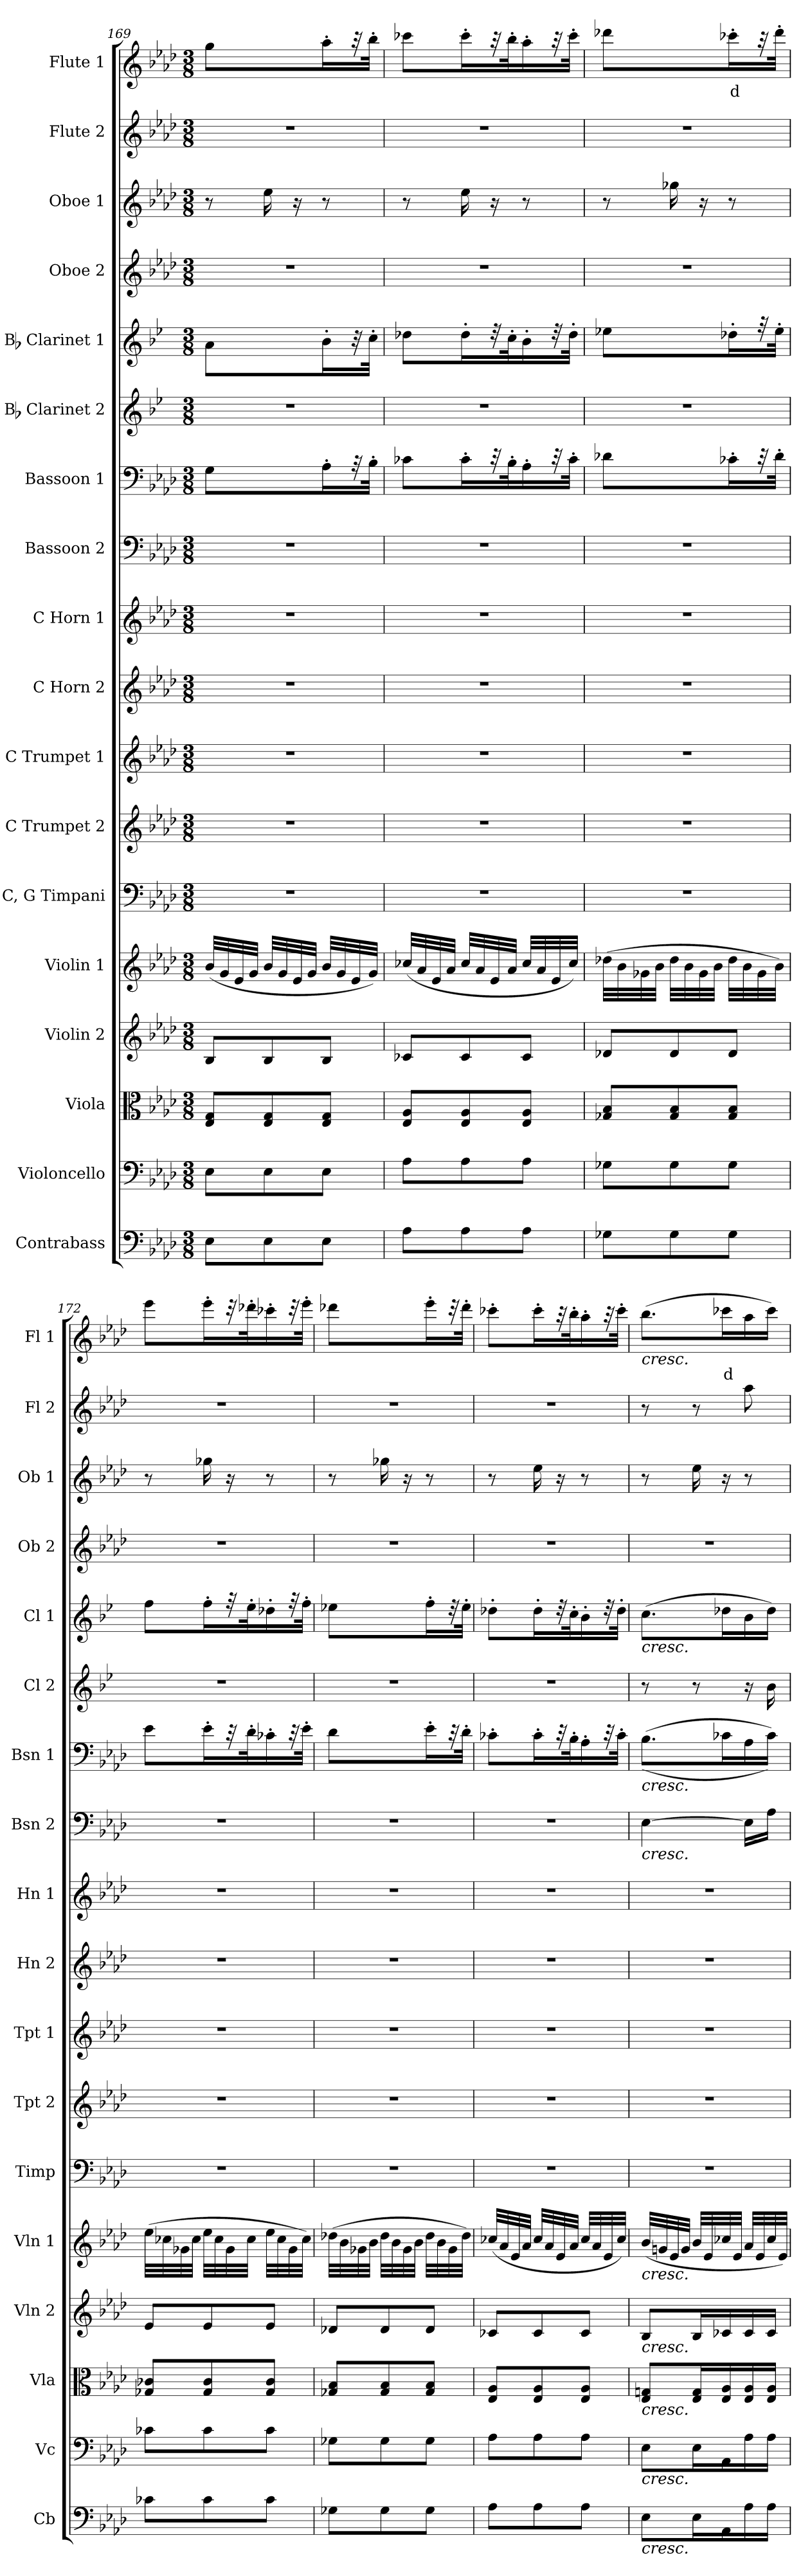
**kern	**kern	**kern	**kern	**kern	**kern	**kern	**kern	**kern	**kern	**kern	**kern	**kern	**kern	**kern	**kern	**kern	**kern	**text
*part18	*part17	*part16	*part15	*part14	*part13	*part12	*part11	*part10	*part9	*part8	*part7	*part6	*part5	*part4	*part3	*part2	*part1	*part1
*staff18	*staff17	*staff16	*staff15	*staff14	*staff13	*staff12	*staff11	*staff10	*staff9	*staff8	*staff7	*staff6	*staff5	*staff4	*staff3	*staff2	*staff1	*staff1
*I"Contrabass	*I"Violoncello	*I"Viola	*I"Violin 2	*I"Violin 1	*I"C, G Timpani	*I"C Trumpet 2	*I"C Trumpet 1	*I"C Horn 2	*I"C Horn 1	*I"Bassoon 2	*I"Bassoon 1	*I"Bb Clarinet 2	*I"Bb Clarinet 1	*I"Oboe 2	*I"Oboe 1	*I"Flute 2	*I"Flute 1	*
*I'Cb	*I'Vc	*I'Vla	*I'Vln 2	*I'Vln 1	*I'Timp	*I'Tpt 2	*I'Tpt 1	*I'Hn 2	*I'Hn 1	*I'Bsn 2	*I'Bsn 1	*I'Cl 2	*I'Cl 1	*I'Ob 2	*I'Ob 1	*I'Fl 2	*I'Fl 1	*
!!LO:PB:g=z
*clefF4	*clefF4	*clefC3	*clefG2	*clefG2	*clefF4	*clefG2	*clefG2	*clefG2	*clefG2	*clefF4	*clefF4	*clefG2	*clefG2	*clefG2	*clefG2	*clefG2	*clefG2	*
*ITrd7c12	*	*	*	*	*	*	*	*ITrd7c12	*ITrd7c12	*	*	*ITrd1c2	*ITrd1c2	*	*	*	*	*
*k[b-e-a-d-]	*k[b-e-a-d-]	*k[b-e-a-d-]	*k[b-e-a-d-]	*k[b-e-a-d-]	*k[b-e-a-d-]	*k[b-e-a-d-]	*k[b-e-a-d-]	*k[b-e-a-d-]	*k[b-e-a-d-]	*k[b-e-a-d-]	*k[b-e-a-d-]	*k[b-e-a-d-]	*k[b-e-a-d-]	*k[b-e-a-d-]	*k[b-e-a-d-]	*k[b-e-a-d-]	*k[b-e-a-d-]	*
*M3/8	*M3/8	*M3/8	*M3/8	*M3/8	*M3/8	*M3/8	*M3/8	*M3/8	*M3/8	*M3/8	*M3/8	*M3/8	*M3/8	*M3/8	*M3/8	*M3/8	*M3/8	*
=169	=169	=169	=169	=169	=169	=169	=169	=169	=169	=169	=169	=169	=169	=169	=169	=169	=169	=169
8EE-\L	8E-\L	8E-/ 8G/L	8B-/L	(32b-/LLL	4.r	4.r	4.r	4.r	4.r	4.r	4G\	4.r	4g/	4.r	8r	4.r	4gg\	.
.	.	.	.	32g/	.	.	.	.	.	.	.	.	.	.	.	.	.	.
.	.	.	.	32e-/	.	.	.	.	.	.	.	.	.	.	.	.	.	.
.	.	.	.	32g/JJJ	.	.	.	.	.	.	.	.	.	.	.	.	.	.
8EE-\	8E-\	8E-/ 8G/	8B-/	32b-/LLL	.	.	.	.	.	.	.	.	.	.	16ee-\	.	.	.
.	.	.	.	32g/	.	.	.	.	.	.	.	.	.	.	.	.	.	.
.	.	.	.	32e-/	.	.	.	.	.	.	.	.	.	.	16r	.	.	.
.	.	.	.	32g/JJJ	.	.	.	.	.	.	.	.	.	.	.	.	.	.
8EE-\J	8E-\J	8E-/ 8G/J	8B-/J	32b-/LLL	.	.	.	.	.	.	16A-'\LL	.	16a-'\LL	.	8r	.	16aa-'\LL	.
.	.	.	.	32g/	.	.	.	.	.	.	.	.	.	.	.	.	.	.
.	.	.	.	32e-/	.	.	.	.	.	.	32r	.	32r	.	.	.	32r	.
.	.	.	.	32g/JJJ)	.	.	.	.	.	.	32B-'\JJJ	.	32b-'\JJJ	.	.	.	32bb-'\JJJ	.
=170	=170	=170	=170	=170	=170	=170	=170	=170	=170	=170	=170	=170	=170	=170	=170	=170	=170	=170
8AA-\L	8A-\L	8E-/ 8A-/L	8c-X/L	(32cc-X/LLL	4.r	4.r	4.r	4.r	4.r	4.r	8c-X\	4.r	8cc-X\	4.r	8r	4.r	8ccc-X\	.
.	.	.	.	32a-/	.	.	.	.	.	.	.	.	.	.	.	.	.	.
.	.	.	.	32e-/	.	.	.	.	.	.	.	.	.	.	.	.	.	.
.	.	.	.	32a-/JJJ	.	.	.	.	.	.	.	.	.	.	.	.	.	.
8AA-\	8A-\	8E-/ 8A-/	8c-/	32cc-/LLL	.	.	.	.	.	.	16c-'\LL	.	16cc-'\LL	.	16ee-\	.	16ccc-'\LL	.
.	.	.	.	32a-/	.	.	.	.	.	.	.	.	.	.	.	.	.	.
.	.	.	.	32e-/	.	.	.	.	.	.	32r	.	32r	.	16r	.	32r	.
.	.	.	.	32a-/JJJ	.	.	.	.	.	.	32B-'\J	.	32b-'\J	.	.	.	32bb-'\J	.
8AA-\J	8A-\J	8E-/ 8A-/J	8c-/J	32cc-/LLL	.	.	.	.	.	.	16A-'\	.	16a-'\	.	8r	.	16aa-'\	.
.	.	.	.	32a-/	.	.	.	.	.	.	.	.	.	.	.	.	.	.
.	.	.	.	32e-/	.	.	.	.	.	.	32r	.	32r	.	.	.	32r	.
.	.	.	.	32cc-/JJJ)	.	.	.	.	.	.	32c-'\JJJ	.	32cc-'\JJJ	.	.	.	32ccc-'\JJJ	.
=171	=171	=171	=171	=171	=171	=171	=171	=171	=171	=171	=171	=171	=171	=171	=171	=171	=171	=171
8GG-X\L	8G-X\L	8G-X/ 8B-/L	8d-X/L	(32dd-X\LLL	4.r	4.r	4.r	4.r	4.r	4.r	4d-X\	4.r	4dd-X\	4.r	8r	4.r	4ddd-X\	.
.	.	.	.	32b-\	.	.	.	.	.	.	.	.	.	.	.	.	.	.
.	.	.	.	32g-X\	.	.	.	.	.	.	.	.	.	.	.	.	.	.
.	.	.	.	32b-\JJJ	.	.	.	.	.	.	.	.	.	.	.	.	.	.
8GG-\	8G-\	8G-/ 8B-/	8d-/	32dd-\LLL	.	.	.	.	.	.	.	.	.	.	16gg-X\	.	.	.
.	.	.	.	32b-\	.	.	.	.	.	.	.	.	.	.	.	.	.	.
.	.	.	.	32g-\	.	.	.	.	.	.	.	.	.	.	16r	.	.	.
.	.	.	.	32b-\JJJ	.	.	.	.	.	.	.	.	.	.	.	.	.	.
!	!	!	!	!	!	!	!	!	!	!	!	!	!	!	!	!	!	!LO:LY:b:color=#FF0000
8GG-\J	8G-\J	8G-/ 8B-/J	8d-/J	32dd-\LLL	.	.	.	.	.	.	16c-X'\LL	.	16cc-X'\LL	.	8r	.	16ccc-X'\LL	d
.	.	.	.	32b-\	.	.	.	.	.	.	.	.	.	.	.	.	.	.
.	.	.	.	32g-\	.	.	.	.	.	.	32r	.	32r	.	.	.	32r	.
.	.	.	.	32b-\JJJ)	.	.	.	.	.	.	32d-'\JJJ	.	32dd-'\JJJ	.	.	.	32ddd-'\JJJ	.
=172	=172	=172	=172	=172	=172	=172	=172	=172	=172	=172	=172	=172	=172	=172	=172	=172	=172	=172
8C-X\L	8c-X\L	8G-X/ 8c-X/L	8e-/L	(32ee-\LLL	4.r	4.r	4.r	4.r	4.r	4.r	8e-\L	4.r	8ee-\L	4.r	8r	4.r	8eee-\L	.
.	.	.	.	32cc-X\	.	.	.	.	.	.	.	.	.	.	.	.	.	.
.	.	.	.	32g-X\	.	.	.	.	.	.	.	.	.	.	.	.	.	.
.	.	.	.	32cc-\JJJ	.	.	.	.	.	.	.	.	.	.	.	.	.	.
8C-\	8c-\	8G-/ 8c-/	8e-/	32ee-\LLL	.	.	.	.	.	.	16e-'\L	.	16ee-'\L	.	16gg-X\	.	16eee-'\L	.
.	.	.	.	32cc-\	.	.	.	.	.	.	.	.	.	.	.	.	.	.
.	.	.	.	32g-\	.	.	.	.	.	.	32r	.	32r	.	16r	.	32r	.
.	.	.	.	32cc-\JJJ	.	.	.	.	.	.	32d-'\J	.	32dd-'\J	.	.	.	32ddd-X'\J	.
8C-\J	8c-\J	8G-/ 8c-/J	8e-/J	32ee-\LLL	.	.	.	.	.	.	16c-X'\	.	16cc-X'\	.	8r	.	16ccc-X'\	.
.	.	.	.	32cc-\	.	.	.	.	.	.	.	.	.	.	.	.	.	.
.	.	.	.	32g-\	.	.	.	.	.	.	32r	.	32r	.	.	.	32r	.
.	.	.	.	32cc-\JJJ)	.	.	.	.	.	.	32e-'\JJJ	.	32ee-'\JJJ	.	.	.	32eee-'\JJJ	.
=173	=173	=173	=173	=173	=173	=173	=173	=173	=173	=173	=173	=173	=173	=173	=173	=173	=173	=173
8GG-X\L	8G-X\L	8G-X/ 8B-/L	8d-X/L	(32dd-X\LLL	4.r	4.r	4.r	4.r	4.r	4.r	4d-\	4.r	4dd-X\	4.r	8r	4.r	4ddd-X\	.
.	.	.	.	32b-\	.	.	.	.	.	.	.	.	.	.	.	.	.	.
.	.	.	.	32g-X\	.	.	.	.	.	.	.	.	.	.	.	.	.	.
.	.	.	.	32b-\JJJ	.	.	.	.	.	.	.	.	.	.	.	.	.	.
8GG-\	8G-\	8G-/ 8B-/	8d-/	32dd-\LLL	.	.	.	.	.	.	.	.	.	.	16gg-X\	.	.	.
.	.	.	.	32b-\	.	.	.	.	.	.	.	.	.	.	.	.	.	.
.	.	.	.	32g-\	.	.	.	.	.	.	.	.	.	.	16r	.	.	.
.	.	.	.	32b-\JJJ	.	.	.	.	.	.	.	.	.	.	.	.	.	.
8GG-\J	8G-\J	8G-/ 8B-/J	8d-/J	32dd-\LLL	.	.	.	.	.	.	16e-'\LL	.	16ee-'\LL	.	8r	.	16eee-'\LL	.
.	.	.	.	32b-\	.	.	.	.	.	.	.	.	.	.	.	.	.	.
.	.	.	.	32g-\	.	.	.	.	.	.	32r	.	32r	.	.	.	32r	.
.	.	.	.	32dd-\JJJ)	.	.	.	.	.	.	32d-'\JJJ	.	32dd-'\JJJ	.	.	.	32ddd-'\JJJ	.
!!LO:PB:g=z
=174	=174	=174	=174	=174	=174	=174	=174	=174	=174	=174	=174	=174	=174	=174	=174	=174	=174	=174
8AA-\L	8A-\L	8E-/ 8A-/L	8c-X/L	(32cc-X/LLL	4.r	4.r	4.r	4.r	4.r	4.r	8c-X'\L	4.r	8cc-X'\L	4.r	8r	4.r	8ccc-X'\L	.
.	.	.	.	32a-/	.	.	.	.	.	.	.	.	.	.	.	.	.	.
.	.	.	.	32e-/	.	.	.	.	.	.	.	.	.	.	.	.	.	.
.	.	.	.	32a-/JJJ	.	.	.	.	.	.	.	.	.	.	.	.	.	.
8AA-\	8A-\	8E-/ 8A-/	8c-/	32cc-/LLL	.	.	.	.	.	.	16c-'\L	.	16cc-'\L	.	16ee-\	.	16ccc-'\L	.
.	.	.	.	32a-/	.	.	.	.	.	.	.	.	.	.	.	.	.	.
.	.	.	.	32e-/	.	.	.	.	.	.	32r	.	32r	.	16r	.	32r	.
.	.	.	.	32a-/JJJ	.	.	.	.	.	.	32B-'\J	.	32b-'\J	.	.	.	32bb-'\J	.
8AA-\J	8A-\J	8E-/ 8A-/J	8c-/J	32cc-/LLL	.	.	.	.	.	.	16A-'\	.	16a-'\	.	8r	.	16aa-'\	.
.	.	.	.	32a-/	.	.	.	.	.	.	.	.	.	.	.	.	.	.
.	.	.	.	32e-/	.	.	.	.	.	.	32r	.	32r	.	.	.	32r	.
.	.	.	.	32cc-/JJJ)	.	.	.	.	.	.	32c-'\JJJ	.	32cc-'\JJJ	.	.	.	32ccc-'\JJJ	.
=175	=175	=175	=175	=175	=175	=175	=175	=175	=175	=175	=175	=175	=175	=175	=175	=175	=175	=175
!	!	!	!	!	!	!	!	!	!	!	!	!	!	!	!	!	!LO:TX:b:i:t=cresc.	!
!	!	!	!	!	!	!	!	!	!	!	!	!	!LO:TX:b:i:t=cresc.	!	!	!	!	!
!	!	!	!	!	!	!	!	!	!	!	!LO:TX:b:i:t=cresc.	!	!	!	!	!	!	!
!	!	!	!	!	!	!	!	!	!	!LO:TX:b:i:t=cresc.	!	!	!	!	!	!	!	!
!	!	!	!	!LO:TX:b:i:t=cresc.	!	!	!	!	!	!	!	!	!	!	!	!	!	!
!	!	!	!LO:TX:b:i:t=cresc.	!	!	!	!	!	!	!	!	!	!	!	!	!	!	!
!	!	!LO:TX:b:i:t=cresc.	!	!	!	!	!	!	!	!	!	!	!	!	!	!	!	!
!	!LO:TX:b:i:t=cresc.	!	!	!	!	!	!	!	!	!	!	!	!	!	!	!	!	!
!LO:TX:b:i:t=cresc.	!	!	!	!	!	!	!	!	!	!	!	!	!	!	!	!	!	!
8EE-\L	8E-\L	8E-/ 8Gn/L	8B-/L	(32b-/LLL	4.r	4.r	4.r	4.r	4.r	[4E-\	((8.B-\L	8r	(8.b-\L	4.r	8r	8r	(8.bb-\L	.
.	.	.	.	32gn/	.	.	.	.	.	.	.	.	.	.	.	.	.	.
.	.	.	.	32e-/	.	.	.	.	.	.	.	.	.	.	.	.	.	.
.	.	.	.	32g/JJJ	.	.	.	.	.	.	.	.	.	.	.	.	.	.
16EE-\L	16E-\L	16E-/ 16G/L	16B-/L	32b-/LLL	.	.	.	.	.	.	.	8r	.	.	16ee-\	8r	.	.
.	.	.	.	32e-/	.	.	.	.	.	.	.	.	.	.	.	.	.	.
!	!	!	!	!	!	!	!	!	!	!	!	!	!	!	!	!	!	!LO:LY:b:color=#FF0000
16AAA-\	16AA-\	16E-/ 16A-/	16c-X/	32cc-X/	.	.	.	.	.	.	16c-X\L	.	16cc-X\L	.	16r	.	16ccc-X\L	d
.	.	.	.	32e-/JJJ	.	.	.	.	.	.	.	.	.	.	.	.	.	.
16AA-\	16A-\	16E-/ 16A-/	16c-/	32a-/LLL	.	.	.	.	.	16E-\LL]	16A-\	16r	16a-\	.	8r	8aa-\	16aa-\	.
.	.	.	.	32e-/	.	.	.	.	.	.	.	.	.	.	.	.	.	.
16AA-\JJ	16A-\JJ	16E-/ 16A-/JJ	16c-/JJ	32cc-/	.	.	.	.	.	16A-\JJ	16c-\JJ))	16a-\	16cc-\JJ)	.	.	.	16ccc-\JJ)	.
.	.	.	.	32e-/JJJ)	.	.	.	.	.	.	.	.	.	.	.	.	.	.
=	=	=	=	=	=	=	=	=	=	=	=	=	=	=	=	=	=	=
*-	*-	*-	*-	*-	*-	*-	*-	*-	*-	*-	*-	*-	*-	*-	*-	*-	*-	*-
